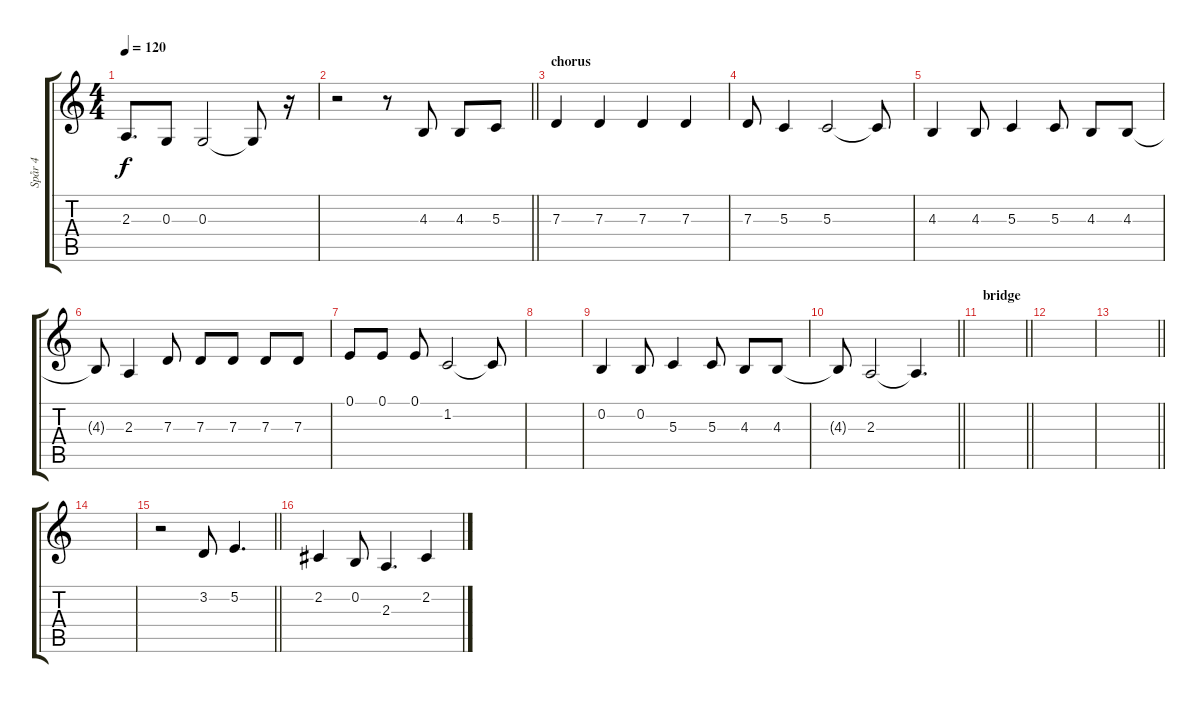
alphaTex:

\track ("Spår 4" "Spår 4") {instrument lead6voice}
\staff {score tabs}
\tuning (E4 B3 G3 D3 A2 E2) {hide}
\ts (4 4)
\tempo 120
\clef g2
\ks c
2.3{t}.8{d dy f} 0.3.8 0.3.2 0.3{t}.8 r.16 |
\barLineRight lightlight
r.2 r.8 4.3.8 4.3.8 5.3.8 |
\section ("" "chorus")
7.3.4 7.3.4 7.3.4 7.3.4 |
7.3.8 5.3.4 5.3.2 5.3{t}.8 |
4.3.4 4.3.8 5.3.4 5.3.8 4.3.8 4.3.8 |
4.3{t}.8 2.3.4 7.3.8 7.3.8 7.3.8 7.3.8 7.3.8 |
0.1.8 0.1.8 0.1.8 1.2.2 1.2{t}.8 |
|
0.2.4 0.2.8 5.3.4 5.3.8 4.3.8 4.3.8 |
\barLineRight lightlight
4.3{t}.8 2.3.2 2.3{t}.4{d} |
\section ("" "bridge")
\barLineRight lightlight
|
|
\barLineRight lightlight
|
|
\barLineRight lightlight
r.2 3.2.8 5.2.4{d} |
2.2.4 0.2.8 2.3.4{d} 2.2.4
